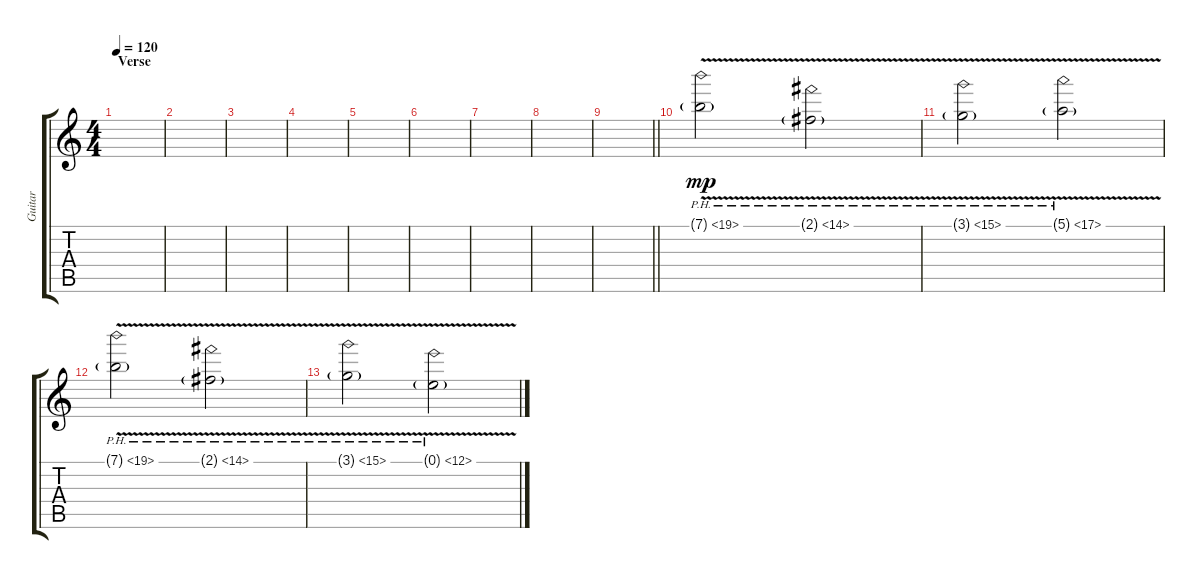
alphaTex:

\track ("Guitar" "Guitar") {instrument distortionguitar}
\staff {score tabs}
\tuning (E4 B3 G3 D3 A2 E2) {hide}
\ts (4 4)
\section ("" "Verse")
\tempo 120
\clef g2
\ks c
|
|
|
|
|
|
|
|
\barLineRight lightlight
|
\section ("" "")
7.1{ph 12 v g}.2{dy mp} 2.1{ph 12 v g}.2 |
3.1{ph 12 v g}.2 5.1{ph 12 v g}.2 |
7.1{ph 12 v g}.2 2.1{ph 12 v g}.2 |
3.1{ph 12 v g}.2 0.1{ph 12 v g}.2
